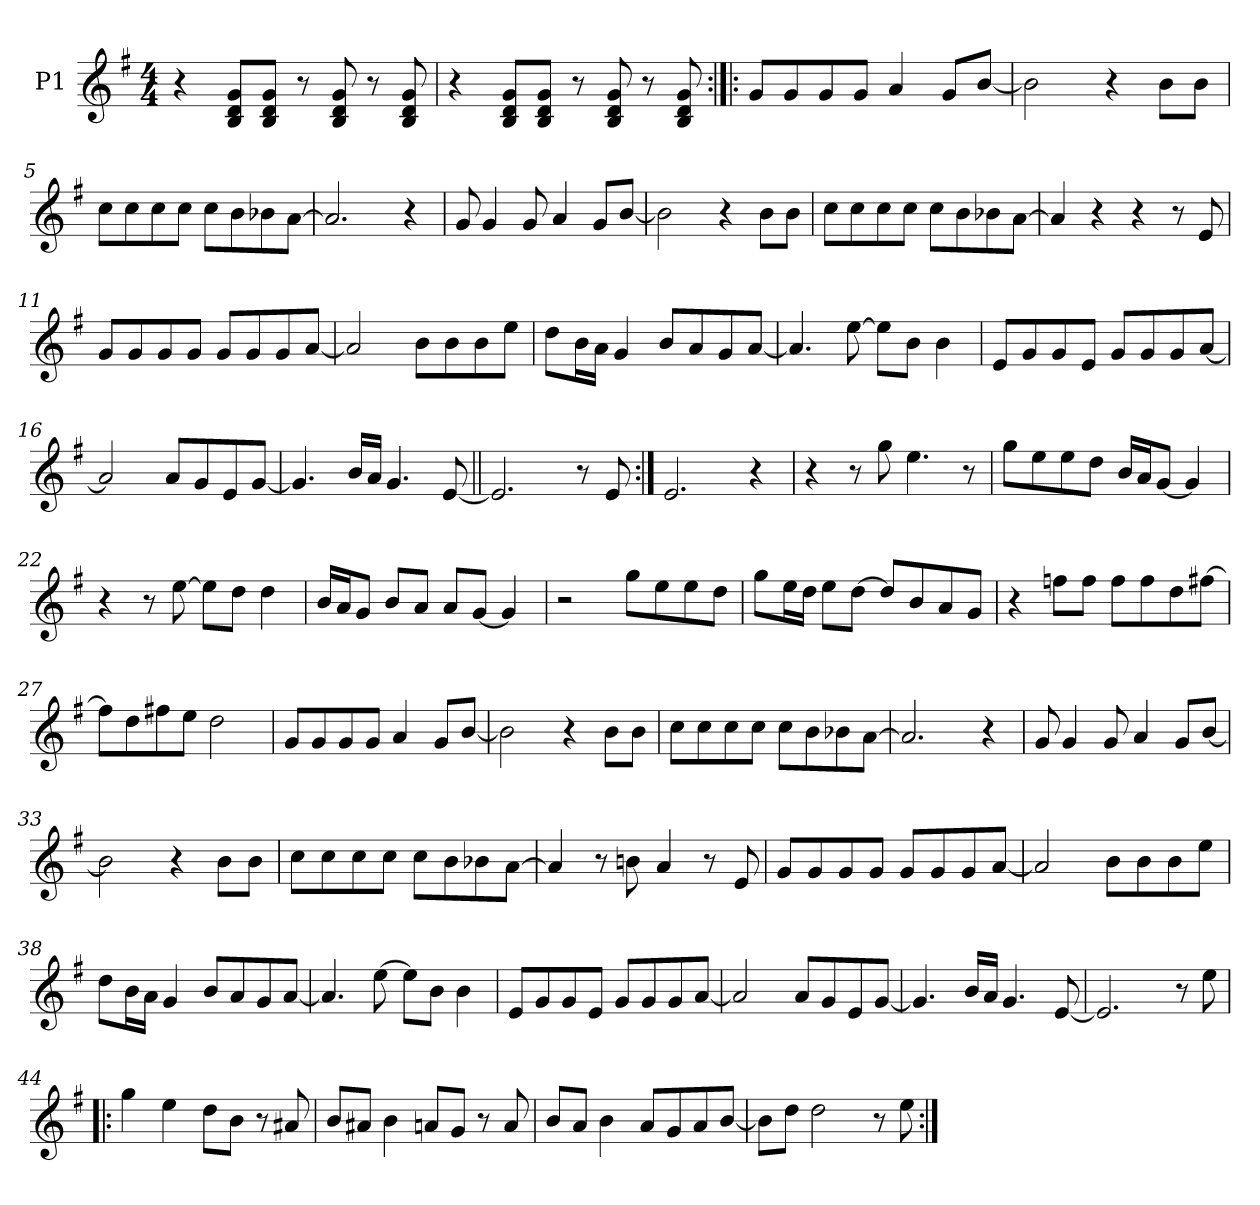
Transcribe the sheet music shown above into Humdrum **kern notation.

**kern
*part1
*staff1
*I"P1
*clefG2
*k[f#]
*G:
*M4/4
*MM103
=1
4r
8B/ 8d/ 8g/L
8B/ 8d/ 8g/J
8r
8B/ 8d/ 8g/
8r
8B/ 8d/ 8g/
=2
4r
8B/ 8d/ 8g/L
8B/ 8d/ 8g/J
8r
8B/ 8d/ 8g/
8r
8B/ 8d/ 8g/
=3:|!|:
8g/L
8g/
8g/
8g/J
4a/
8g/L
[<8b/J
=4
2b\]
4r
8b\L
8b\J
!!LO:LB:g=z
=5
8cc\L
8cc\
8cc\
8cc\J
8cc\L
8b\
8b-X\
[>8a\J
=6
2.a/]
4r
=7
8g/
4g/
8g/
4a/
8g/L
[<8b/J
=8
2b\]
4r
8b\L
8b\J
=9
8cc\L
8cc\
8cc\
8cc\J
8cc\L
8b\
8b-X\
[>8a\J
!!LO:LB:g=z
=10
4a/]
4r
4r
8r
8e/
=11
8g/L
8g/
8g/
8g/J
8g/L
8g/
8g/
[<8a/J
=12
2a/]
8b\L
8b\
8b\
8ee\J
=13
8dd\L
16b\L
16a\JJ
4g/
8b/L
8a/
8g/
[<8a/J
=14
4.a/]
[>8ee\
8ee\L]
8b\J
4b\
!!LO:LB:g=z
=15
8e/L
8g/
8g/
8e/J
8g/L
8g/
8g/
[<8a/J
=16
2a/]
8a/L
8g/
8e/
[<8g/J
=17
4.g/]
16b/LL
16a/JJ
4.g/
[<8e/
=18||
2.e/]
8r
8e/
=19:|!
2.e/
4r
!!LO:LB:g=z
=20
4r
8r
8gg\
4.ee\
8r
=21
8gg\L
8ee\
8ee\
8dd\J
16b/LL
16a/J
[<8g/J
4g/]
=22
4r
8r
[>8ee\
8ee\L]
8dd\J
4dd\
=23
16b/LL
16a/J
8g/J
8b/L
8a/J
8a/L
[<8g/J
4g/]
=24
2r
8gg\L
8ee\
8ee\
8dd\J
!!LO:LB:g=z
=25
8gg\L
16ee\L
16dd\JJ
8ee\L
[>8dd\J
8dd/L]
8b/
8a/
8g/J
=26
4r
8ffn\L
8ff\J
8ff\L
8ff\
8dd\
[>8ff#X\J
=27
8ff#\L]
8dd\
8ff#X\
8ee\J
2dd\
=28
8g/L
8g/
8g/
8g/J
4a/
8g/L
[<8b/J
=29
2b\]
4r
8b\L
8b\J
!!LO:LB:g=z
=30
8cc\L
8cc\
8cc\
8cc\J
8cc\L
8b\
8b-X\
[>8a\J
=31
2.a/]
4r
=32
8g/
4g/
8g/
4a/
8g/L
[<8b/J
=33
2b\]
4r
8b\L
8b\J
=34
8cc\L
8cc\
8cc\
8cc\J
8cc\L
8b\
8b-X\
[>8a\J
!!LO:LB:g=z
=35
4a/]
8r
8bn\
4a/
8r
8e/
=36
8g/L
8g/
8g/
8g/J
8g/L
8g/
8g/
[<8a/J
=37
2a/]
8b\L
8b\
8b\
8ee\J
=38
8dd\L
16b\L
16a\JJ
4g/
8b/L
8a/
8g/
[<8a/J
=39
4.a/]
[>8ee\
8ee\L]
8b\J
4b\
!!LO:LB:g=z
=40
8e/L
8g/
8g/
8e/J
8g/L
8g/
8g/
[<8a/J
=41
2a/]
8a/L
8g/
8e/
[<8g/J
=42
4.g/]
16b/LL
16a/JJ
4.g/
[<8e/
=43
2.e/]
8r
8ee\
!!LO:LB:g=z
=44!|:
4gg\
4ee\
8dd\L
8b\J
8r
8a#X/
=45
8b/L
8a#X/J
4b\
8an/L
8g/J
8r
8a/
=46
8b/L
8a/J
4b\
8a/L
8g/
8a/
[<8b/J
=47
8b\L]
8dd\J
2dd\
8r
8ee\
=:|!
*-
